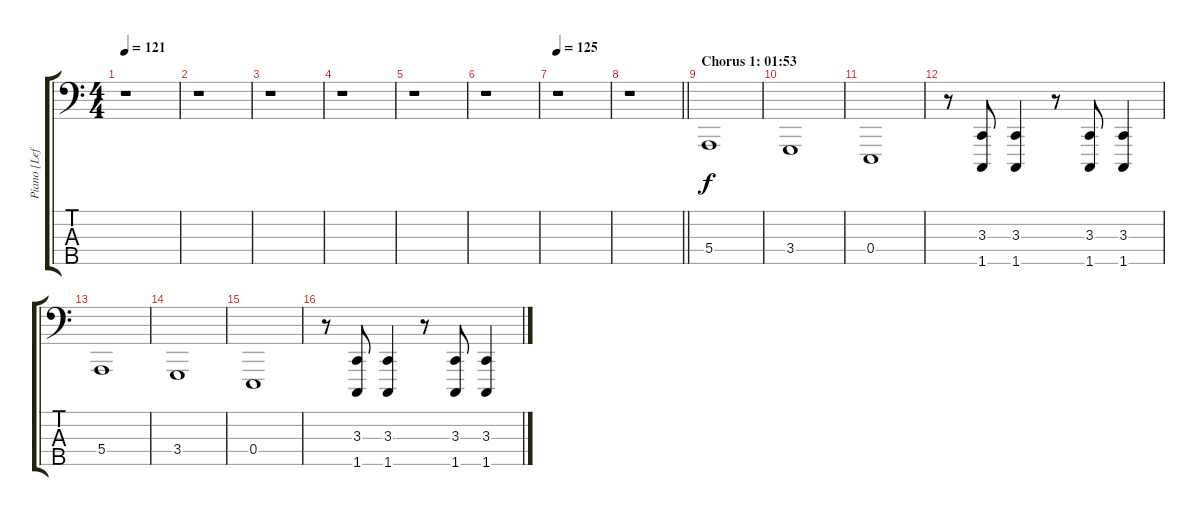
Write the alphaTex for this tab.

\track ("Piano [Left Hand]" "Piano [Lef") {instrument acousticgrandpiano}
\staff {score tabs}
\tuning (G2 D2 A1 E1 B0) {hide}
\ts (4 4)
\tempo 121
\clef f4
\ks c
r.1{dy f} |
r.1 |
r.1 |
r.1 |
r.1 |
r.1 |
\tempo 125
r.1 |
\barLineRight lightlight
r.1 |
\section ("" "Chorus 1: 01:53")
5.4.1 |
3.4.1 |
0.4.1 |
r.8 (3.3 1.5).8 (3.3 1.5).4 r.8 (3.3 1.5).8 (3.3 1.5).4 |
5.4.1 |
3.4.1 |
0.4.1 |
r.8 (3.3 1.5).8 (3.3 1.5).4 r.8 (3.3 1.5).8 (3.3 1.5).4
